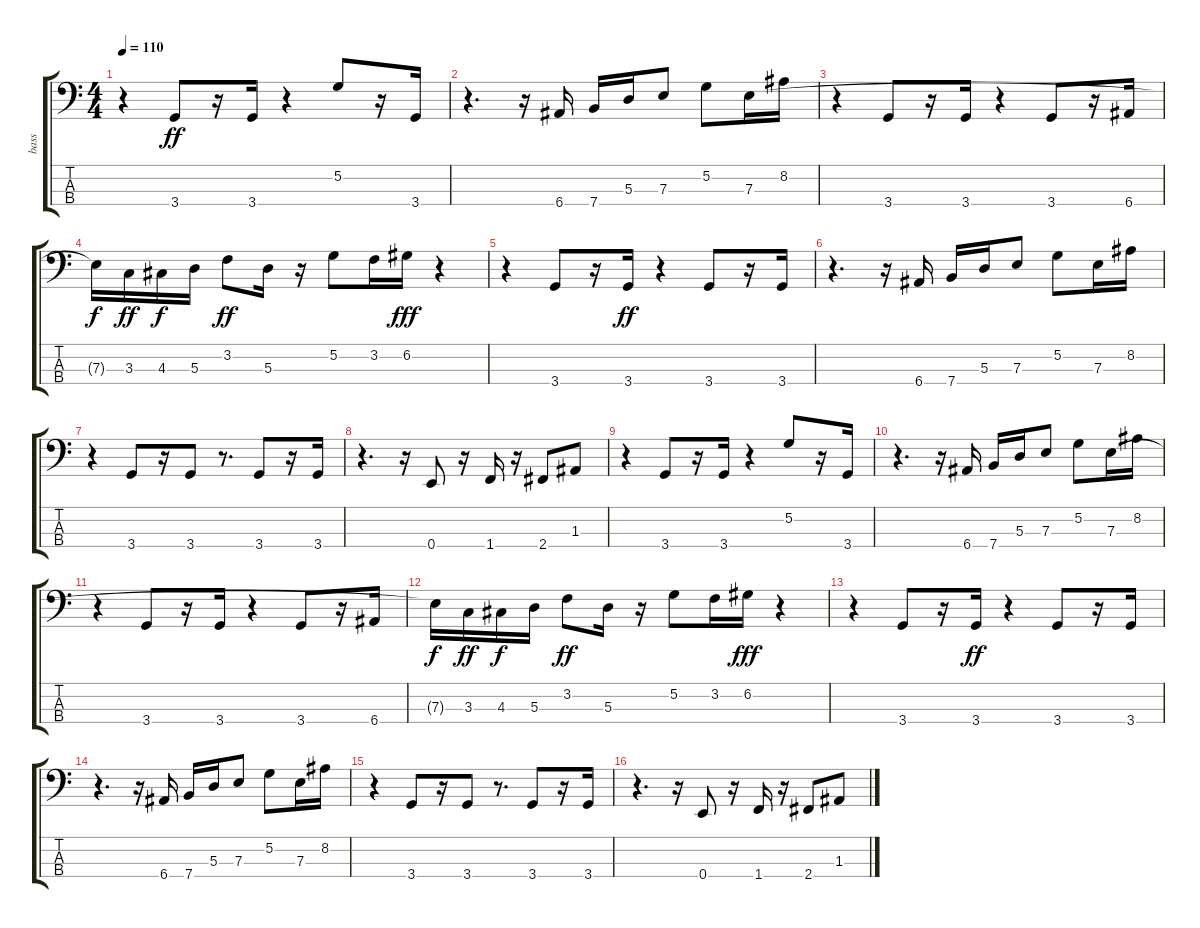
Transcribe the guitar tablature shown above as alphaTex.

\track ("bass" "bass") {instrument electricbassfinger}
\staff {score tabs}
\tuning (G2 D2 A1 E1) {hide}
\ts (4 4)
\tempo 110
\clef f4
\ks c
r.4{dy ff} 3.4.8 r.16 3.4.16 r.4 5.2.8 r.16 3.4.16 |
r.4{d} r.16 6.4.16 7.4.16 5.3.16 7.3.8 5.2.8 7.3.16 8.2.16 |
r.4 3.4.8 r.16 3.4.16 r.4 3.4.8 r.16 6.4.16 |
7.3{t}.16{dy f} 3.3.16{dy ff} 4.3.16{dy f} 5.3.16 3.2.8{dy ff} 5.3.16 r.16 5.2.8 3.2.16 6.2.16{dy fff} r.4 |
r.4 3.4.8 r.16 3.4.16{dy ff} r.4 3.4.8 r.16 3.4.16 |
r.4{d} r.16 6.4.16 7.4.16 5.3.16 7.3.8 5.2.8 7.3.16 8.2.16 |
r.4 3.4.8 r.16 3.4.8 r.8{d} 3.4.8 r.16 3.4.16 |
r.4{d} r.16 0.4.8 r.16 1.4.16 r.16 2.4.8 1.3.8 |
r.4 3.4.8 r.16 3.4.16 r.4 5.2.8 r.16 3.4.16 |
r.4{d} r.16 6.4.16 7.4.16 5.3.16 7.3.8 5.2.8 7.3.16 8.2.16 |
r.4 3.4.8 r.16 3.4.16 r.4 3.4.8 r.16 6.4.16 |
7.3{t}.16{dy f} 3.3.16{dy ff} 4.3.16{dy f} 5.3.16 3.2.8{dy ff} 5.3.16 r.16 5.2.8 3.2.16 6.2.16{dy fff} r.4 |
r.4 3.4.8 r.16 3.4.16{dy ff} r.4 3.4.8 r.16 3.4.16 |
r.4{d} r.16 6.4.16 7.4.16 5.3.16 7.3.8 5.2.8 7.3.16 8.2.16 |
r.4 3.4.8 r.16 3.4.8 r.8{d} 3.4.8 r.16 3.4.16 |
r.4{d} r.16 0.4.8 r.16 1.4.16 r.16 2.4.8 1.3.8
